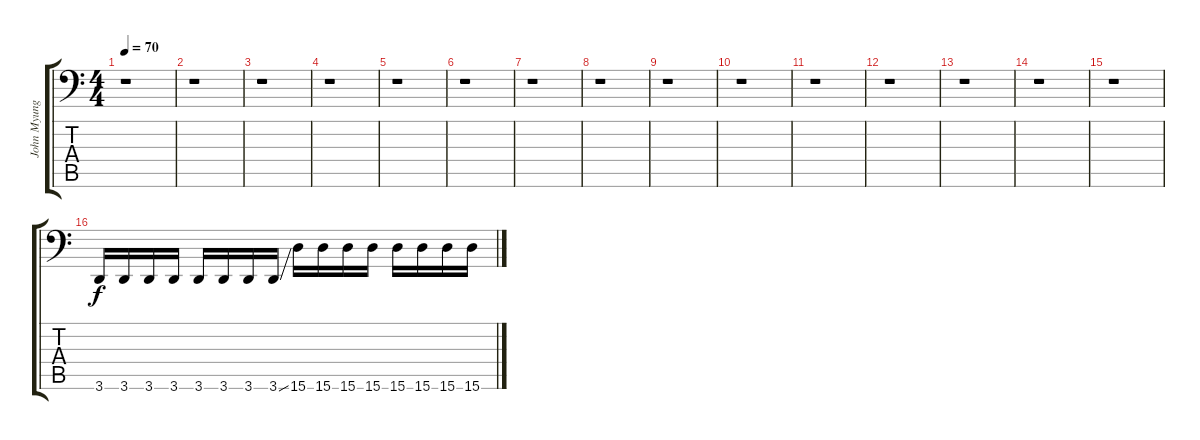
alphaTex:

\track ("John Myung" "John Myung") {instrument electricbassfinger}
\staff {score tabs}
\tuning (C3 G2 D2 A1 E1 B0) {hide}
\ts (4 4)
\tempo 70
\clef f4
\ks c
r.1{dy f} |
r.1 |
r.1 |
r.1 |
r.1 |
r.1 |
r.1 |
r.1 |
r.1 |
r.1 |
r.1 |
r.1 |
r.1 |
r.1 |
r.1 |
3.6.16 3.6.16 3.6.16 3.6.16 3.6.16 3.6.16 3.6.16 3.6{ss}.16 15.6.16 15.6.16 15.6.16 15.6.16 15.6.16 15.6.16 15.6.16 15.6.16
